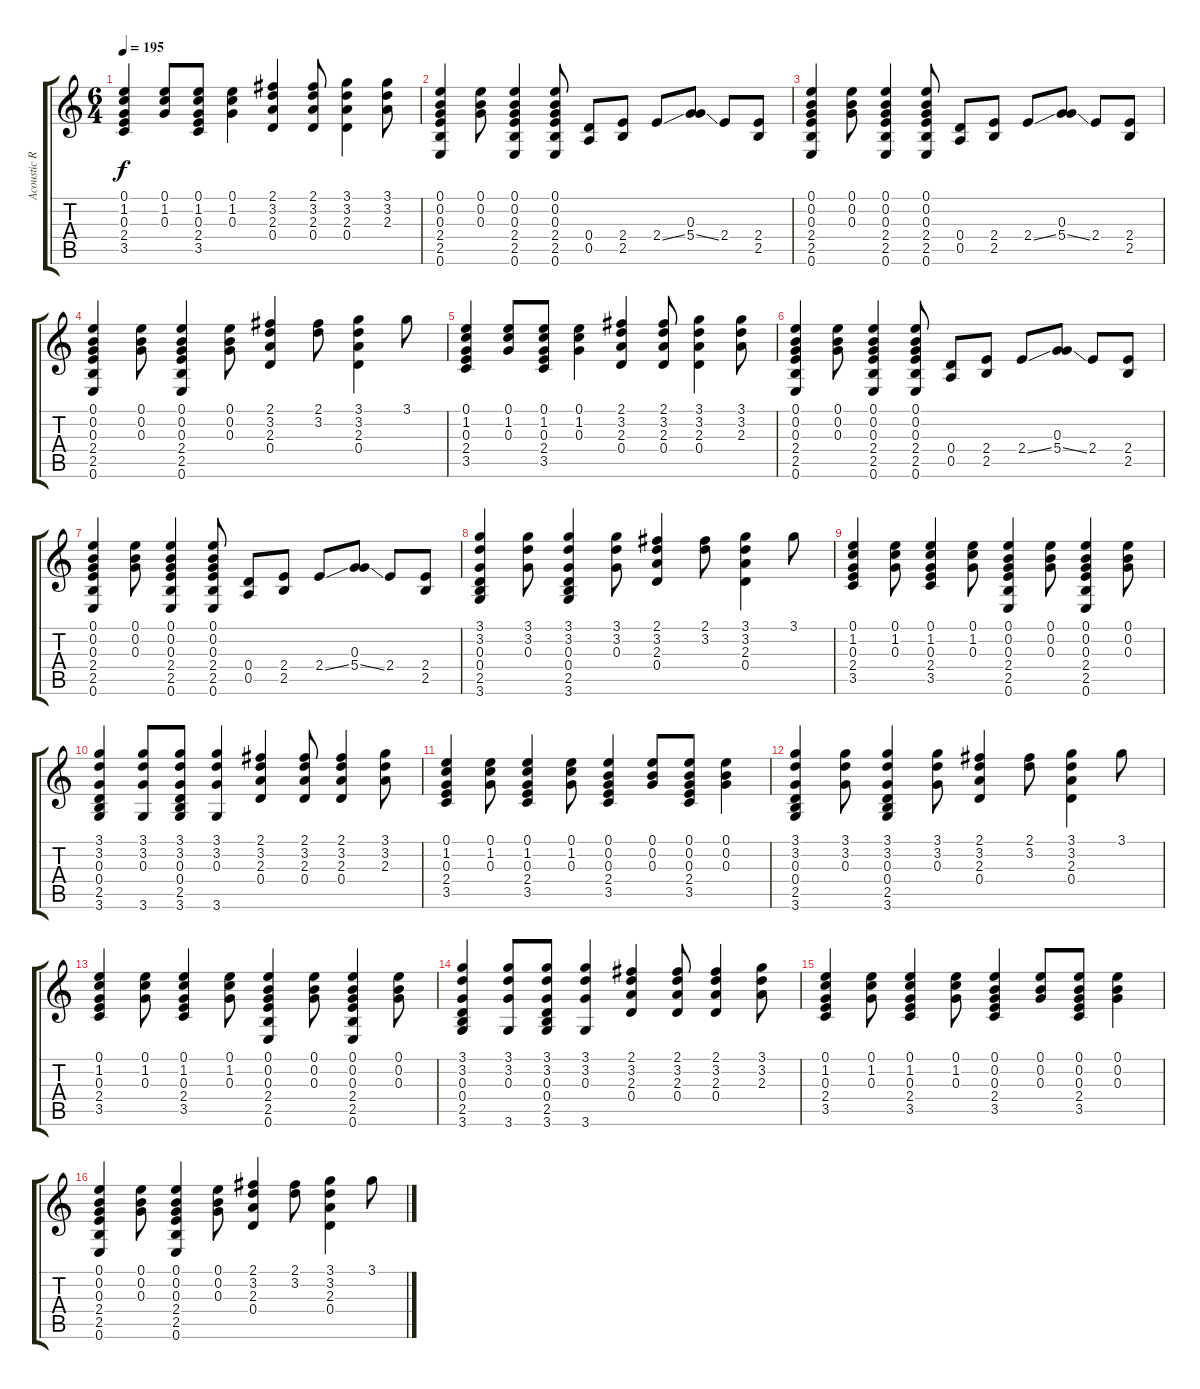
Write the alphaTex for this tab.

\track ("Acoustic Rhythm" "Acoustic R") {instrument acousticguitarsteel}
\staff {score tabs}
\tuning (E4 B3 G3 D3 A2 E2) {hide}
\ts (6 4)
\tempo 195
\clef g2
\ks c
(0.1 1.2 0.3 2.4 3.5).4{dy f} (0.1 1.2 0.3).8 (0.1 1.2 0.3 2.4 3.5).8 (0.1 1.2 0.3).4 (2.1 3.2 2.3 0.4).4 (2.1 3.2 2.3 0.4).8 (3.1 3.2 2.3 0.4).4 (3.1 3.2 2.3).8 |
(0.1 0.2 0.3 2.4 2.5 0.6).4 (0.1 0.2 0.3).8 (0.1 0.2 0.3 2.4 2.5 0.6).4 (0.1 0.2 0.3 2.4 2.5 0.6).8 (0.4 0.5).8 (2.4 2.5).8 2.4{ss}.8 (0.3 5.4{ss}).8 2.4.8 (2.4 2.5).8 |
(0.1 0.2 0.3 2.4 2.5 0.6).4 (0.1 0.2 0.3).8 (0.1 0.2 0.3 2.4 2.5 0.6).4 (0.1 0.2 0.3 2.4 2.5 0.6).8 (0.4 0.5).8 (2.4 2.5).8 2.4{ss}.8 (0.3 5.4{ss}).8 2.4.8 (2.4 2.5).8 |
(0.1 0.2 0.3 2.4 2.5 0.6).4 (0.1 0.2 0.3).8 (0.1 0.2 0.3 2.4 2.5 0.6).4 (0.1 0.2 0.3).8 (2.1 3.2 2.3 0.4).4 (2.1 3.2).8 (3.1 3.2 2.3 0.4).4 3.1.8 |
(0.1 1.2 0.3 2.4 3.5).4 (0.1 1.2 0.3).8 (0.1 1.2 0.3 2.4 3.5).8 (0.1 1.2 0.3).4 (2.1 3.2 2.3 0.4).4 (2.1 3.2 2.3 0.4).8 (3.1 3.2 2.3 0.4).4 (3.1 3.2 2.3).8 |
(0.1 0.2 0.3 2.4 2.5 0.6).4 (0.1 0.2 0.3).8 (0.1 0.2 0.3 2.4 2.5 0.6).4 (0.1 0.2 0.3 2.4 2.5 0.6).8 (0.4 0.5).8 (2.4 2.5).8 2.4{ss}.8 (0.3 5.4{ss}).8 2.4.8 (2.4 2.5).8 |
(0.1 0.2 0.3 2.4 2.5 0.6).4 (0.1 0.2 0.3).8 (0.1 0.2 0.3 2.4 2.5 0.6).4 (0.1 0.2 0.3 2.4 2.5 0.6).8 (0.4 0.5).8 (2.4 2.5).8 2.4{ss}.8 (0.3 5.4{ss}).8 2.4.8 (2.4 2.5).8 |
(3.1 3.2 0.3 0.4 2.5 3.6).4 (3.1 3.2 0.3).8 (3.1 3.2 0.3 0.4 2.5 3.6).4 (3.1 3.2 0.3).8 (2.1 3.2 2.3 0.4).4 (2.1 3.2).8 (3.1 3.2 2.3 0.4).4 3.1.8 |
(0.1 1.2 0.3 2.4 3.5).4 (0.1 1.2 0.3).8 (0.1 1.2 0.3 2.4 3.5).4 (0.1 1.2 0.3).8 (0.1 0.2 0.3 2.4 2.5 0.6).4 (0.1 0.2 0.3).8 (0.1 0.2 0.3 2.4 2.5 0.6).4 (0.1 0.2 0.3).8 |
(3.1 3.2 0.3 0.4 2.5 3.6).4 (3.1 3.2 0.3 3.6).8 (3.1 3.2 0.3 0.4 2.5 3.6).8 (3.1 3.2 0.3 3.6).4 (2.1 3.2 2.3 0.4).4 (2.1 3.2 2.3 0.4).8 (2.1 3.2 2.3 0.4).4 (3.1 3.2 2.3).8 |
(0.1 1.2 0.3 2.4 3.5).4 (0.1 1.2 0.3).8 (0.1 1.2 0.3 2.4 3.5).4 (0.1 1.2 0.3).8 (0.1 0.2 0.3 2.4 3.5).4 (0.1 0.2 0.3).8 (0.1 0.2 0.3 2.4 3.5).8 (0.1 0.2 0.3).4 |
(3.1 3.2 0.3 0.4 2.5 3.6).4 (3.1 3.2 0.3).8 (3.1 3.2 0.3 0.4 2.5 3.6).4 (3.1 3.2 0.3).8 (2.1 3.2 2.3 0.4).4 (2.1 3.2).8 (3.1 3.2 2.3 0.4).4 3.1.8 |
(0.1 1.2 0.3 2.4 3.5).4 (0.1 1.2 0.3).8 (0.1 1.2 0.3 2.4 3.5).4 (0.1 1.2 0.3).8 (0.1 0.2 0.3 2.4 2.5 0.6).4 (0.1 0.2 0.3).8 (0.1 0.2 0.3 2.4 2.5 0.6).4 (0.1 0.2 0.3).8 |
(3.1 3.2 0.3 0.4 2.5 3.6).4 (3.1 3.2 0.3 3.6).8 (3.1 3.2 0.3 0.4 2.5 3.6).8 (3.1 3.2 0.3 3.6).4 (2.1 3.2 2.3 0.4).4 (2.1 3.2 2.3 0.4).8 (2.1 3.2 2.3 0.4).4 (3.1 3.2 2.3).8 |
(0.1 1.2 0.3 2.4 3.5).4 (0.1 1.2 0.3).8 (0.1 1.2 0.3 2.4 3.5).4 (0.1 1.2 0.3).8 (0.1 0.2 0.3 2.4 3.5).4 (0.1 0.2 0.3).8 (0.1 0.2 0.3 2.4 3.5).8 (0.1 0.2 0.3).4 |
(0.1 0.2 0.3 2.4 2.5 0.6).4 (0.1 0.2 0.3).8 (0.1 0.2 0.3 2.4 2.5 0.6).4 (0.1 0.2 0.3).8 (2.1 3.2 2.3 0.4).4 (2.1 3.2).8 (3.1 3.2 2.3 0.4).4 3.1.8
